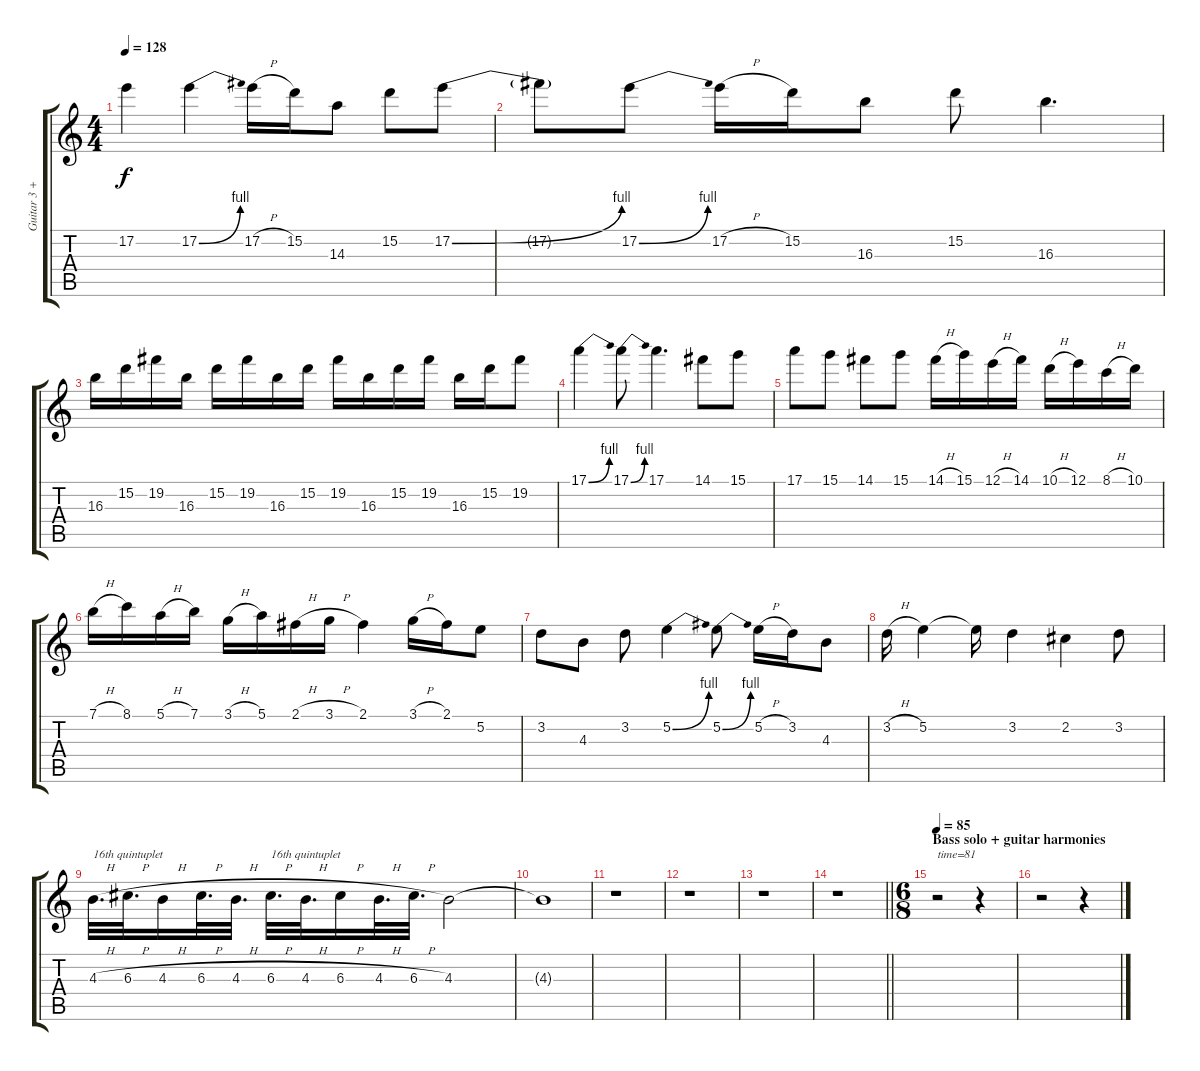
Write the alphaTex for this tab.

\track ("Guitar 3 + Bass" "Guitar 3 +") {instrument distortionguitar}
\staff {score tabs}
\tuning (E4 B3 G3 D3 A2 E2) {hide}
\ts (4 4)
\tempo 128
\clef g2
\ks c
17.2{t}.4{dy f} 17.2{be (bend 0 0 60 4)}.4 17.2{h}.16 15.2.16 14.3.8 15.2.8 17.2{be (bend 0 0 60 4)}.8 |
17.2{t}.8 17.2{be (bend 0 0 60 4)}.8 17.2{h}.16 15.2.16 16.3.8 15.2.8 16.3.4{d} |
16.3.16 15.2.16 19.2.16 16.3.16 15.2.16 19.2.16 16.3.16 15.2.16 19.2.16 16.3.16 15.2.16 19.2.16 16.3.16 15.2.16 19.2.8 |
17.1{be (bend 0 0 60 4)}.4 17.1{be (bend 0 0 60 4)}.8 17.1.4{d} 14.1.8 15.1.8 |
17.1.8 15.1.8 14.1.8 15.1.8 14.1{h}.16 15.1.16 12.1{h}.16 14.1.16 10.1{h}.16 12.1.16 8.1{h}.16 10.1.16 |
7.1{h}.16 8.1.16 5.1{h}.16 7.1.16 3.1{h}.16 5.1.16 2.1{h}.16 3.1{h}.16 2.1.4 3.1{h}.16 2.1.16 5.2.8 |
3.2.8 4.3.8 3.2.8 5.2{be (bend 0 0 60 4)}.4 5.2{be (bend 0 0 60 4)}.8 5.2{h}.16 3.2.16 4.3.8 |
3.2{h}.16 5.2.4 5.2{t}.16 3.2.4 2.2.4 3.2.8 |
4.3{h}.32{d txt "16th quintuplet"} 6.3{h}.32{d} 4.3{h}.16 6.3{h}.32{d} 4.3{h}.32{d} 6.3{h}.32{d txt "16th quintuplet"} 4.3{h}.32{d} 6.3{h}.16 4.3{h}.32{d} 6.3{h}.32{d} 4.3.2 |
4.3{t}.1 |
r.1 |
r.1 |
r.1 |
\barLineRight lightlight
r.1 |
\ts (6 8)
\section ("" "Bass solo + guitar harmonies")
\tempo 85
r.2{txt "time=81"} r.4 |
r.2 r.4
